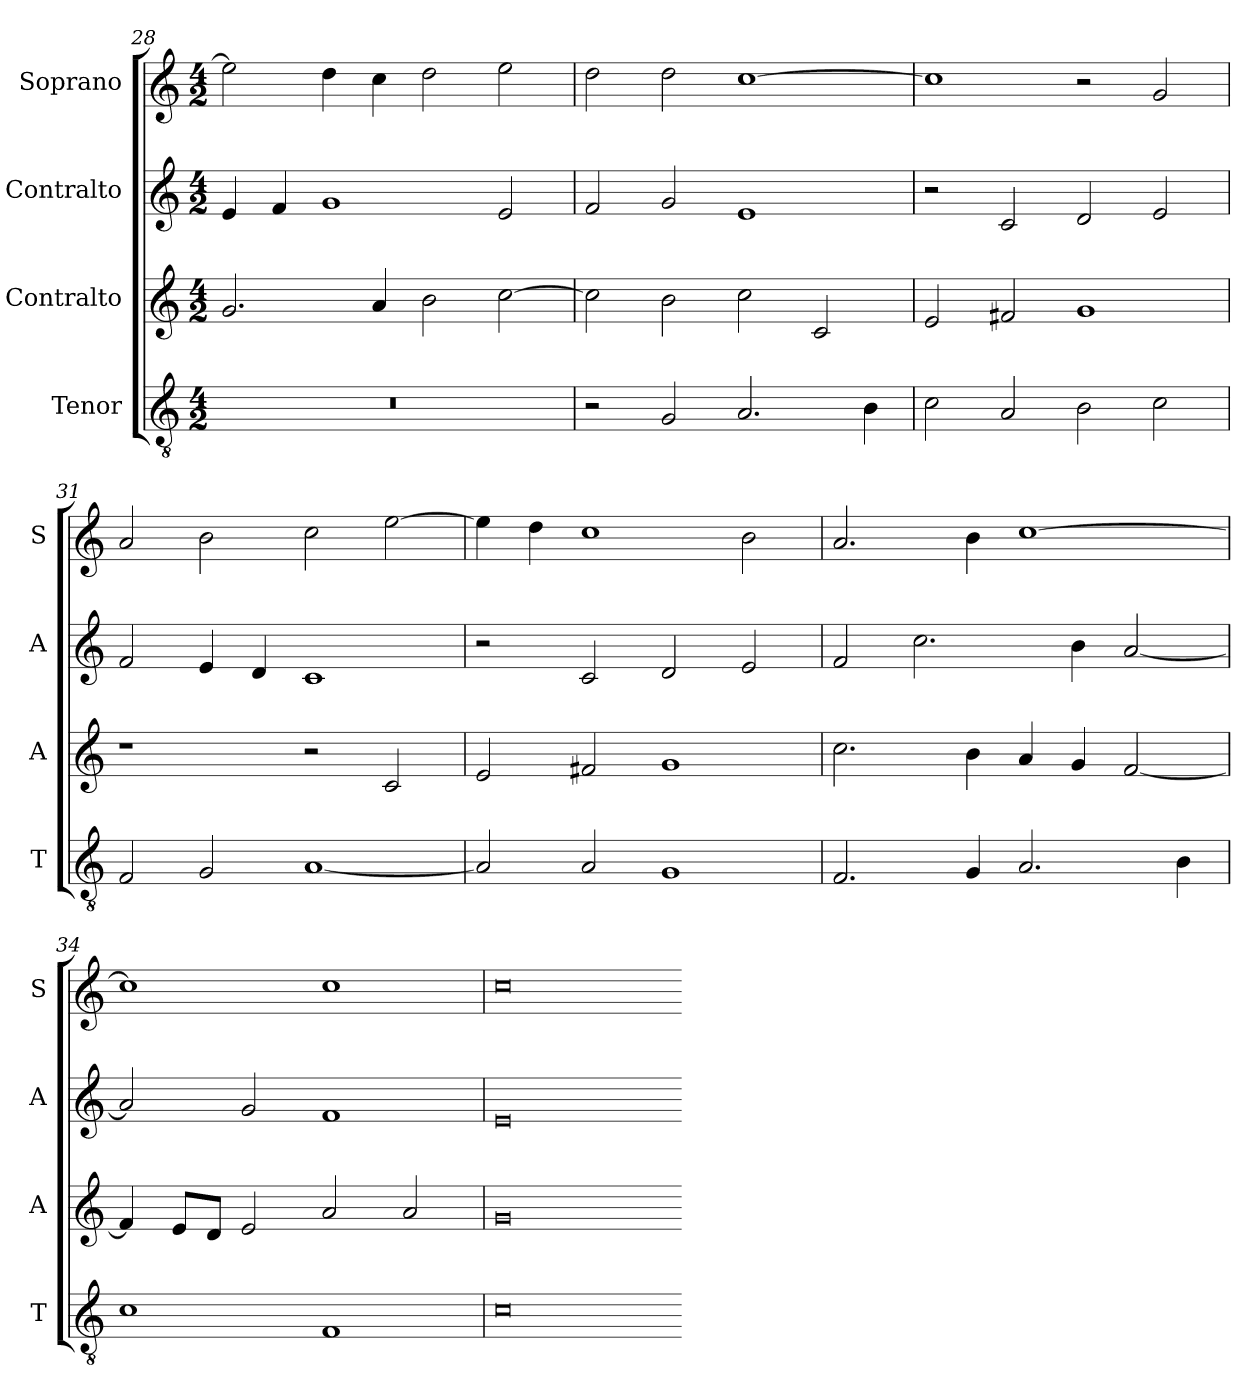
**kern	**kern	**kern	**kern
*part4	*part3	*part2	*part1
*staff4	*staff3	*staff2	*staff1
*I"Tenor	*I"Contralto	*I"Contralto	*I"Soprano
*I'T	*I'A	*I'A	*I'S
*clefGv2	*clefG2	*clefG2	*clefG2
*k[]	*k[]	*k[]	*k[]
*C:ion	*C:ion	*C:ion	*C:ion
*M4/2	*M4/2	*M4/2	*M4/2
=28	=28	=28	=28
0r	2.g	4e	2ee]
.	.	4f	.
.	.	1g	4dd
.	4a	.	4cc
.	2b	.	2dd
.	[2cc	2e	2ee
=29	=29	=29	=29
2r	2cc]	2f	2dd
2G	2b	2g	2dd
2.A	2cc	1e	[1cc
.	2c	.	.
4B	.	.	.
=30	=30	=30	=30
2c	2e	2r	1cc]
2A	2f#X	2c	.
2B	1g	2d	2r
2c	.	2e	2g
=31	=31	=31	=31
2F	1r	2f	2a
2G	.	4e	2b
.	.	4d	.
[1A	2r	1c	2cc
.	2c	.	[2ee
=32	=32	=32	=32
2A]	2e	2r	4ee]
.	.	.	4dd
2A	2f#X	2c	1cc
1G	1g	2d	.
.	.	2e	2b
=33	=33	=33	=33
2.F	2.cc	2f	2.a
.	.	2.cc	.
4G	4b	.	4b
2.A	4a	.	[1cc
.	4g	4b	.
.	[2f	[2a	.
4B	.	.	.
=34	=34	=34	=34
1c	4f]	2a]	1cc]
.	8e/L	.	.
.	8d/J	.	.
.	2e	2g	.
1F	2a	1f	1cc
.	2a	.	.
=35	=35	=35	=35
0c	0g	0e	0cc
=-	=-	=-	=-
*-	*-	*-	*-
